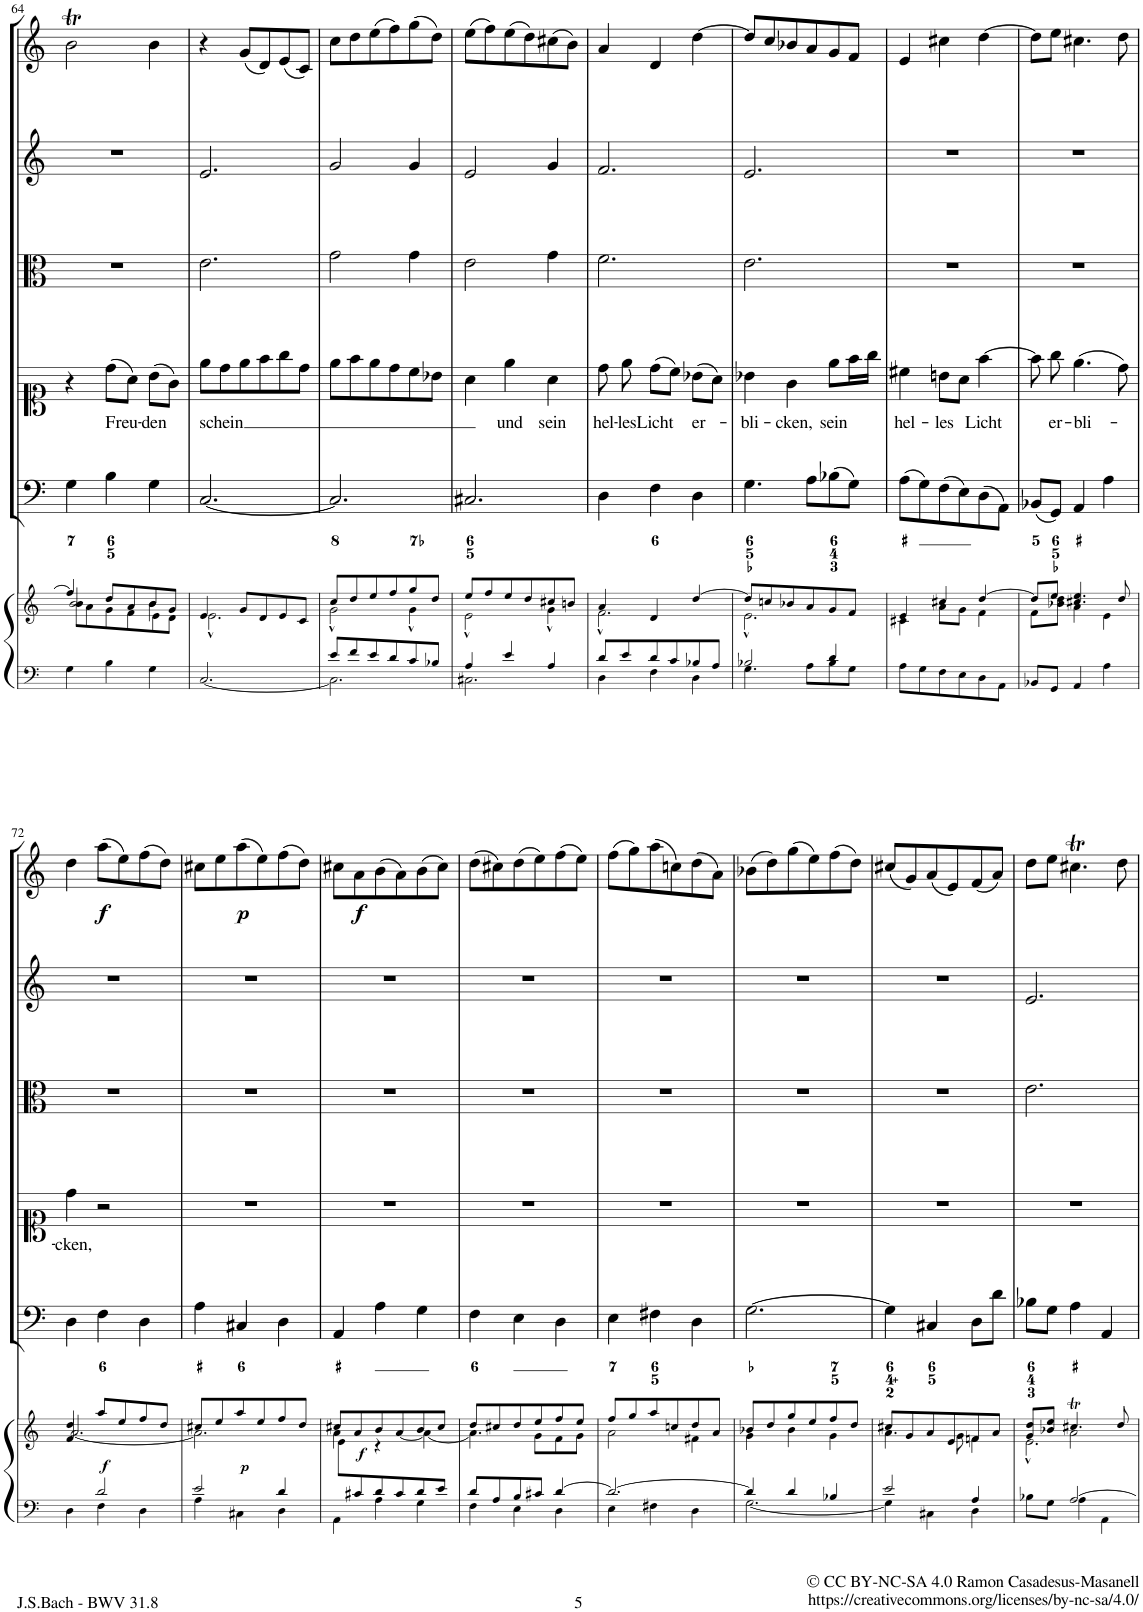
**kern	**kern	**dynam	**kern	**kern	**text	**kern	**kern	**kern	**dynam
*part6	*part6	*part6	*part5	*part4	*part4	*part3	*part2	*part1	*part1
*staff7	*staff6	*staff6/7	*staff5	*staff4	*staff4	*staff3	*staff2	*staff1	*staff1
*I"Piano reduction	*	*	*I"Violoncello II.  e Continuo.	*I"Soprano.	*	*I"Viola I. II.	*I"Violino I. II.	*I"Oboe I.	*
*I'Pno	*	*	*I'Vc	*	*	*I'Vla	*I'Vln	*I'Ob	*
!!LO:PB:g=z
*clefF4	*clefG2	*	*clefF4	*clefC1	*	*clefC3	*clefG2	*clefG2	*
*k[]	*k[]	*	*k[]	*k[]	*	*k[]	*k[]	*k[]	*
*M3/4	*M3/4	*	*M3/4	*M3/4	*	*M3/4	*M3/4	*M3/4	*
=64	=64	=64	=64	=64	=64	=64	=64	=64	=64
*	*^	*	*	*	*	*	*	*	*
*	*	*^	*	*	*	*	*	*	*	*
4G\	4ff/]	8b\L	2b/	.	4G\	4r	.	2.r	2.r	2bt\	.
.	.	8a\	.	.	.	.	.	.	.	.	.
!	!	!	!	!	!	!	!LO:LY:b	!	!	!	!
4B\	8dd/L	8g\	.	.	4B\	(8dd\L	Freu-	.	.	.	.
.	8a/	8f\	.	.	.	8a\J)	.	.	.	.	.
!	!	!	!	!	!	!	!LO:LY:b	!	!	!	!
4G\	8b/	8e\	4b\	.	4G\	(8b\L	den	.	.	4b\	.
.	8g/J	8d\J	.	.	.	8g\J)	.	.	.	.	.
*	*	*v	*v	*	*	*	*	*	*	*	*
=65	=65	=65	=65	=65	=65	=65	=65	=65	=65	=65
!	!	!	!	!	!	!LO:LY:b	!	!	!	!
[<2.C/	4e/	2.e^^\	.	[2.C/	8ee\L	schein	2.e\	2.e/	4r	.
.	.	.	.	.	8dd\	.	.	.	.	.
.	8g/L	.	.	.	8ee\	.	.	.	(8g/L	.
.	8d/	.	.	.	8ff\	.	.	.	8d/)	.
.	8e/	.	.	.	8gg\	.	.	.	(8e/	.
.	8c/J	.	.	.	8dd\J	.	.	.	8c/J)	.
=66	=66	=66	=66	=66	=66	=66	=66	=66	=66	=66
*^	*	*	*	*	*	*	*	*	*	*
8e/L	2.C\]	8cc/L	2g^^\	.	2.C/]	8ee\L	.	2g\	2g/	8cc\L	.
8f/	.	8dd/	.	.	.	8ff\	.	.	.	8dd\	.
8e/	.	8ee/	.	.	.	8ee\	.	.	.	(8ee\	.
8d/	.	8ff/	.	.	.	8dd\	.	.	.	8ff\)	.
8c/	.	8gg/	4g^^\	.	.	8cc\	.	4g\	4g/	(8gg\	.
8B-X/J	.	8dd/J	.	.	.	8b-X\J	.	.	.	8dd\J)	.
=67	=67	=67	=67	=67	=67	=67	=67	=67	=67	=67	=67
4A/	2.C#X\	8ee/L	2e^^\	.	2.C#X/	4a\	.	2e\	2e/	(8ee\L	.
.	.	8ff/	.	.	.	.	.	.	.	8ff\)	.
!	!	!	!	!	!	!	!LO:LY:b	!	!	!	!
4e/	.	8ee/	.	.	.	4ee\	und	.	.	(8ee\	.
.	.	8dd/	.	.	.	.	.	.	.	8dd\)	.
!	!	!	!	!	!	!	!LO:LY:b	!	!	!	!
4A/	.	8cc#X/	4g^^\	.	.	4a\	sein	4g\	4g/	(8cc#X\	.
.	.	8bn/J	.	.	.	.	.	.	.	8b\J)	.
=68	=68	=68	=68	=68	=68	=68	=68	=68	=68	=68	=68
!	!	!	!	!	!	!	!LO:LY:b	!	!	!	!
8d/L	4D\	4a/	2.f^^\	.	4D\	8dd\	hel-	2.f\	2.f/	4a/	.
!	!	!	!	!	!	!	!LO:LY:b	!	!	!	!
8e/	.	.	.	.	.	8ee\	-les	.	.	.	.
!	!	!	!	!	!	!	!LO:LY:b	!	!	!	!
8d/	4F\	4d/	.	.	4F\	(8dd\L	Licht	.	.	4d/	.
8c/	.	.	.	.	.	8cc\J)	.	.	.	.	.
!	!	!	!	!	!	!	!LO:LY:b	!	!	!	!
8B-X/	4D\	[4dd/	.	.	4D\	(8b-X\L	er-	.	.	[4dd\	.
8A/J	.	.	.	.	.	8a\J)	.	.	.	.	.
=69	=69	=69	=69	=69	=69	=69	=69	=69	=69	=69	=69
!	!	!	!	!	!	!	!LO:LY:b	!	!	!	!
2B-X/	4.G\	8dd/L]	2.e^^\	.	4.G\	4b-X\	bli-	2.e\	2.e/	8dd/L]	.
.	.	8ccn/	.	.	.	.	.	.	.	8cc/	.
!	!	!	!	!	!	!	!LO:LY:b	!	!	!	!
.	.	8b-X/	.	.	.	4g\	-cken,	.	.	8b-X/	.
.	8A\L	8a/	.	.	8A\L	.	.	.	.	8a/	.
!	!	!	!	!	!	!	!LO:LY:b	!	!	!	!
4d/	8B-\	8g/	.	.	(8B-X\	8ee\L	sein	.	.	8g/	.
.	8G\J	8f/J	.	.	8G\J)	16ff\L	.	.	.	8f/J	.
.	.	.	.	.	.	16gg\JJ	.	.	.	.	.
*v	*v	*	*	*	*	*	*	*	*	*	*
=70	=70	=70	=70	=70	=70	=70	=70	=70	=70	=70
!	!	!	!	!	!	!LO:LY:b	!	!	!	!
8A\L	4e/	4c#X\	.	(8A\L	4cc#X\	hel-	2.r	2.r	4e/	.
8G\	.	.	.	8G\)	.	.	.	.	.	.
!	!	!	!	!	!	!LO:LY:b	!	!	!	!
8F\	4cc#X/	8a\L	.	(8F\	8bn\L	-les	.	.	4cc#X\	.
8E\	.	8g\J	.	8E\)	8a\J	.	.	.	.	.
!	!	!	!	!	!	!LO:LY:b	!	!	!	!
8D\	[4dd/	4f\	.	(8D\	[4ff\	Licht	.	.	[4dd\	.
8AA\J	.	.	.	8AA\J)	.	.	.	.	.	.
=71	=71	=71	=71	=71	=71	=71	=71	=71	=71	=71
8BB-X/L	8dd/L]	8f\L	.	(8BB-X/L	8ff\]	.	2.r	2.r	8dd\L]	.
!	!	!	!	!	!	!LO:LY:b	!	!	!	!
8GG/J	8ee/J	8b-X\ 8dd\J	.	8GG/J)	8gg\	er-	.	.	8ee\J	.
!	!	!	!	!	!	!LO:LY:b	!	!	!	!
4AA/	4.cc#X/ 4.ee/	4a\	.	4AA/	(4.ee\	-bli-	.	.	4.cc#X\	.
4A\	.	4e\	.	4A\	.	.	.	.	.	.
.	8dd/	.	.	.	8dd\)	.	.	.	8dd\	.
!!LO:LB:g=z
=72	=72	=72	=72	=72	=72	=72	=72	=72	=72	=72
*^	*	*^	*	*	*	*	*	*	*	*
!	!	!	!	!	!	!	!	!LO:LY:b	!	!	!	!
4ryy	4D\	4dd/	[<2.a/	4f/	.	4D\	4dd\	cken,	2.r	2.r	4dd\	.
!	!	!	!	!	!LO:DY:b	!	!	!	!	!	!	!LO:DY:b
2d/	4F\	8aa/L	.	2ryy	f	4F\	2r	.	.	.	(8aa\L	f
.	.	8ee/	.	.	.	.	.	.	.	.	8ee\)	.
.	4D\	8ff/	.	.	.	4D\	.	.	.	.	(8ff\	.
.	.	8dd/J	.	.	.	.	.	.	.	.	8dd\J)	.
*	*	*	*v	*v	*	*	*	*	*	*	*	*
=73	=73	=73	=73	=73	=73	=73	=73	=73	=73	=73	=73
2e/	4A\	8cc#X/L	2.a\]	.	4A\	2.r	.	2.r	2.r	8cc#X\L	.
.	.	8ee/	.	.	.	.	.	.	.	8ee\	.
!	!	!	!	!LO:DY:b	!	!	!	!	!	!	!LO:DY:b
.	4C#X\	8aa/	.	p	4C#X/	.	.	.	.	(8aa\	p
.	.	8ee/	.	.	.	.	.	.	.	8ee\)	.
4d/	4D\	8ff/	.	.	4D\	.	.	.	.	(8ff\	.
.	.	8dd/J	.	.	.	.	.	.	.	8dd\J)	.
=74	=74	=74	=74	=74	=74	=74	=74	=74	=74	=74	=74
*	*	*	*^	*	*	*	*	*	*	*	*
8ryy	4AA\	8cc#X/L	4a\	8e\L	.	4AA/	2.r	.	2.r	2.r	8cc#X\L	.
!	!	!	!	!	!LO:DY:b	!	!	!	!	!	!	!LO:DY:b
8c#X/	.	8a/	.	2ryy	f	.	.	.	.	.	8a\	f
8d/	4A\	8b/	4r	.	.	4A\	.	.	.	.	(8b\	.
8c#/	.	[<8a/	.	.	.	.	.	.	.	.	8a\)	.
8d/	4G\	8b/	4a\_	.	.	4G\	.	.	.	.	(8b\	.
8e/J	.	8cc#/J	.	8ryy	.	.	.	.	.	.	8cc#\J)	.
*	*	*	*v	*v	*	*	*	*	*	*	*	*
=75	=75	=75	=75	=75	=75	=75	=75	=75	=75	=75	=75
8d/L	4F\	8dd/L	4.a\]	.	4F\	2.r	.	2.r	2.r	(8dd\L	.
8A/	.	8cc#X/	.	.	.	.	.	.	.	8cc#X\)	.
8B/	4E\	8dd/	.	.	4E\	.	.	.	.	(8dd\	.
8c#X/J	.	8ee/	8g\L	.	.	.	.	.	.	8ee\)	.
[4d/	4D\	8ff/	8f\	.	4D\	.	.	.	.	(8ff\	.
.	.	8ee/J	8g\J	.	.	.	.	.	.	8ee\J)	.
=76	=76	=76	=76	=76	=76	=76	=76	=76	=76	=76	=76
2.d/_	4E\	8ff/L	2a\	.	4E\	2.r	.	2.r	2.r	(8ff\L	.
.	.	8gg/	.	.	.	.	.	.	.	8gg\)	.
.	4F#X\	8aa/	.	.	4F#X\	.	.	.	.	(8aa\	.
.	.	8ccn/	.	.	.	.	.	.	.	8ccn\)	.
.	4D\	8dd/	4f#X\	.	4D\	.	.	.	.	(8dd\	.
.	.	8a/J	.	.	.	.	.	.	.	8a\J)	.
=77	=77	=77	=77	=77	=77	=77	=77	=77	=77	=77	=77
4d/]	[2.G\	8b-X/L	4g\	.	[2.G\	2.r	.	2.r	2.r	(8b-X\L	.
.	.	8dd/	.	.	.	.	.	.	.	8dd\)	.
4d/	.	8gg/	4b-\	.	.	.	.	.	.	(8gg\	.
.	.	8ee/	.	.	.	.	.	.	.	8ee\)	.
4B-X/	.	8ff/	4g\	.	.	.	.	.	.	(8ff\	.
.	.	8dd/J	.	.	.	.	.	.	.	8dd\J)	.
=78	=78	=78	=78	=78	=78	=78	=78	=78	=78	=78	=78
2e/	4G\]	8cc#X/L	4.a\	.	4G\]	2.r	.	2.r	2.r	(8cc#X/L	.
.	.	8g/	.	.	.	.	.	.	.	8g/)	.
.	4C#X\	8a/	.	.	4C#X/	.	.	.	.	(8a/	.
.	.	8e/	8g\	.	.	.	.	.	.	8e/)	.
4A/	4D\	8f/	4fn\	.	8D\L	.	.	.	.	(8f/	.
.	.	8a/J	.	.	8d\J	.	.	.	.	8a/J)	.
=79	=79	=79	=79	=79	=79	=79	=79	=79	=79	=79	=79
*	*	*	*^	*	*	*	*	*	*	*	*
4ryy	8B-X\L	8g/ 8dd/L	2.e^^\	4ryy	.	8B-X\L	2.r	.	2.e\	2.e/	8dd\L	.
.	8G\J	8b-X/ 8ee/J	.	.	.	8G\J	.	.	.	.	8ee\J	.
[2A/	4A\	4.cc#Xt/	.	2a\	.	4A\	.	.	.	.	4.cc#Xt\	.
.	4AA\	.	.	.	.	4AA/	.	.	.	.	.	.
.	.	8dd/	.	.	.	.	.	.	.	.	8dd\	.
*v	*v	*	*	*	*	*	*	*	*	*	*	*
*	*v	*v	*v	*	*	*	*	*	*	*	*
=	=	=	=	=	=	=	=	=	=
*-	*-	*-	*-	*-	*-	*-	*-	*-	*-
